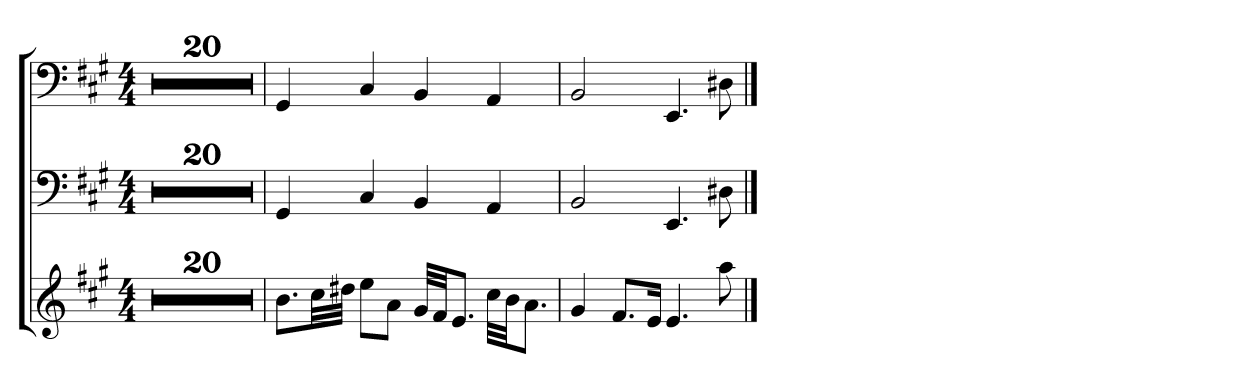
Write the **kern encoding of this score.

**kern	**kern	**kern
*part3	*part2	*part1
*staff3	*staff2	*staff1
*	*clefF4	*clefF4
*k[f#c#g#]	*k[f#c#g#]	*k[f#c#g#]
*A:	*A:	*A:
*M4/4	*M4/4	*M4/4
=1	=1	=1
1r	1r	1r
=2	=2	=2
1r	1r	1r
=3	=3	=3
1r	1r	1r
=4	=4	=4
1r	1r	1r
=5	=5	=5
1r	1r	1r
=6	=6	=6
1r	1r	1r
=7	=7	=7
1r	1r	1r
=8	=8	=8
1r	1r	1r
=9	=9	=9
1r	1r	1r
=10	=10	=10
1r	1r	1r
=11	=11	=11
1r	1r	1r
=12	=12	=12
1r	1r	1r
=13	=13	=13
1r	1r	1r
=14	=14	=14
1r	1r	1r
=15	=15	=15
1r	1r	1r
=16	=16	=16
1r	1r	1r
=17	=17	=17
1r	1r	1r
=18	=18	=18
1r	1r	1r
=19	=19	=19
1r	1r	1r
=20	=20	=20
1r	1r	1r
=21	=21	=21
8.bL	4GG#	4GG#
32cc#LL	.	.
32dd#XJJJ	.	.
8eeL	4C#	4C#
8aJ	.	.
32g#LLL	4BB	4BB
32f#JJ	.	.
8.eJ	.	.
32cc#LLL	4AA	4AA
32bJJ	.	.
8.aJ	.	.
=22	=22	=22
4g#	2BB	2BB
8.f#L	.	.
16eJk	.	.
4.e	4.EE	4.EE
8aa	8D#X	8D#X
==	==	==
*-	*-	*-
